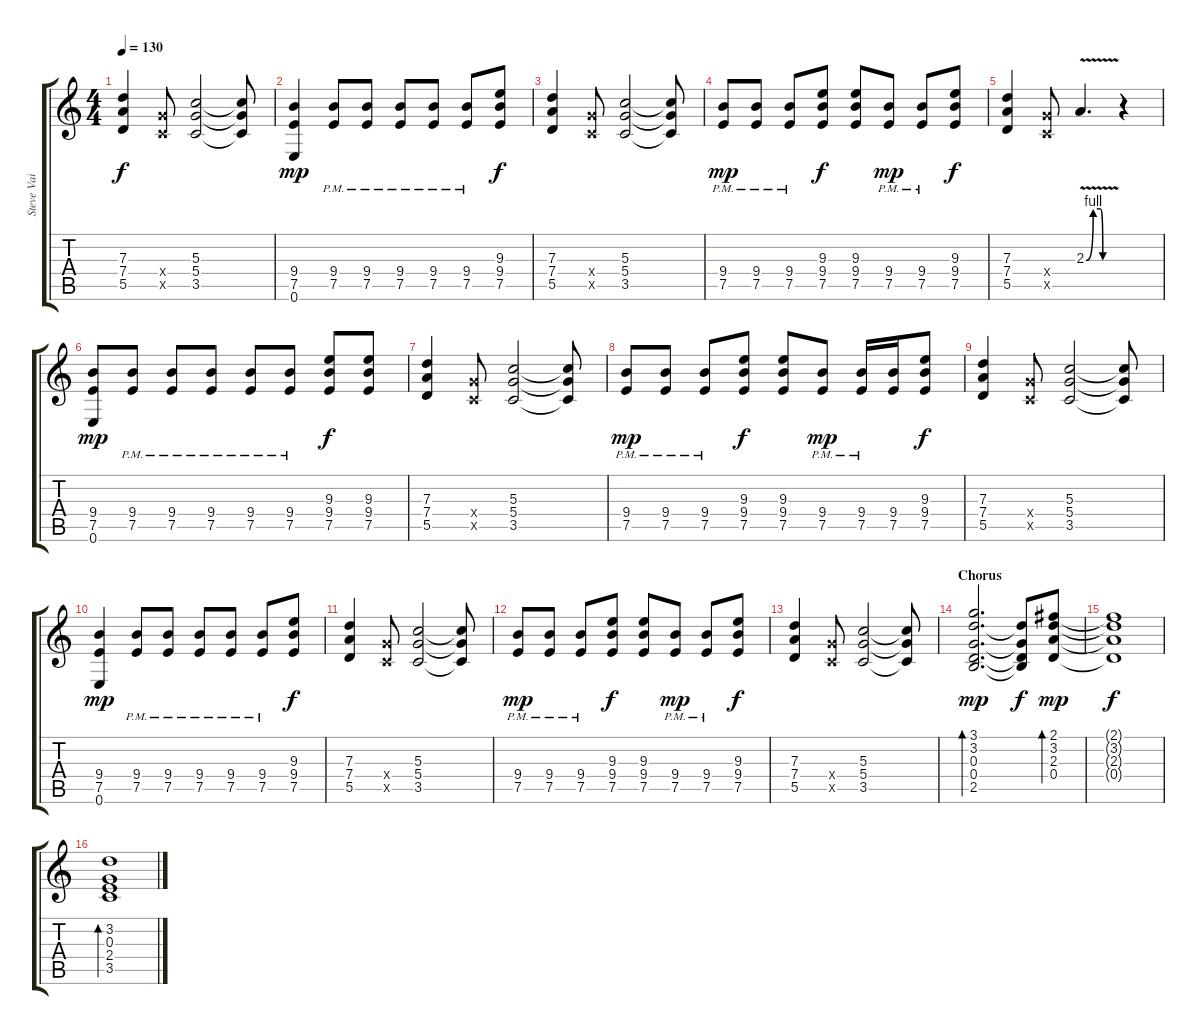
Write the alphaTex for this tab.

\track ("Steve Vai" "Steve Vai") {instrument distortionguitar}
\staff {score tabs}
\tuning (E4 B3 G3 D3 A2 E2) {hide}
\ts (4 4)
\tempo 130
\clef g2
\ks c
(7.3 7.4 5.5).4{dy f} (5.4{x} 3.5{x}).8 (5.3 5.4 3.5).2 (5.3{t} 5.4{t} 3.5{t}).8 |
(9.4 7.5 0.6).4{dy mp} (9.4{pm} 7.5{pm}).8 (9.4{pm} 7.5{pm}).8 (9.4{pm} 7.5{pm}).8 (9.4{pm} 7.5{pm}).8 (9.4{pm} 7.5{pm}).8 (9.3 9.4 7.5).8{dy f} |
(7.3 7.4 5.5).4 (5.4{x} 3.5{x}).8 (5.3 5.4 3.5).2 (5.3{t} 5.4{t} 3.5{t}).8 |
(9.4{pm} 7.5{pm}).8{dy mp} (9.4{pm} 7.5{pm}).8 (9.4{pm} 7.5{pm}).8 (9.3 9.4 7.5).8{dy f} (9.3 9.4 7.5).8 (9.4{pm} 7.5{pm}).8{dy mp} (9.4{pm} 7.5{pm}).8 (9.3 9.4 7.5).8{dy f} |
(7.3 7.4 5.5).4 (5.4{x} 3.5{x}).8 2.3{be (custom 0 0 15 4 30 4 35 0 45 0 60 0) v}.4{d} r.4 |
(9.4 7.5 0.6).8{dy mp} (9.4{pm} 7.5{pm}).8 (9.4{pm} 7.5{pm}).8 (9.4{pm} 7.5{pm}).8 (9.4{pm} 7.5{pm}).8 (9.4{pm} 7.5{pm}).8 (9.3 9.4 7.5).8{dy f} (9.3 9.4 7.5).8 |
(7.3 7.4 5.5).4 (5.4{x} 3.5{x}).8 (5.3 5.4 3.5).2 (5.3{t} 5.4{t} 3.5{t}).8 |
(9.4{pm} 7.5{pm}).8{dy mp} (9.4{pm} 7.5{pm}).8 (9.4{pm} 7.5{pm}).8 (9.3 9.4 7.5).8{dy f} (9.3 9.4 7.5).8 (9.4{pm} 7.5{pm}).8{dy mp} (9.4{pm} 7.5{pm}).16 (9.4 7.5).16 (9.3 9.4 7.5).8{dy f} |
(7.3 7.4 5.5).4 (5.4{x} 3.5{x}).8 (5.3 5.4 3.5).2 (5.3{t} 5.4{t} 3.5{t}).8 |
(9.4 7.5 0.6).4{dy mp} (9.4{pm} 7.5{pm}).8 (9.4{pm} 7.5{pm}).8 (9.4{pm} 7.5{pm}).8 (9.4{pm} 7.5{pm}).8 (9.4{pm} 7.5{pm}).8 (9.3 9.4 7.5).8{dy f} |
(7.3 7.4 5.5).4 (5.4{x} 3.5{x}).8 (5.3 5.4 3.5).2 (5.3{t} 5.4{t} 3.5{t}).8 |
(9.4{pm} 7.5{pm}).8{dy mp} (9.4{pm} 7.5{pm}).8 (9.4{pm} 7.5{pm}).8 (9.3 9.4 7.5).8{dy f} (9.3 9.4 7.5).8 (9.4{pm} 7.5{pm}).8{dy mp} (9.4{pm} 7.5{pm}).8 (9.3 9.4 7.5).8{dy f} |
(7.3 7.4 5.5).4 (5.4{x} 3.5{x}).8 (5.3 5.4 3.5).2 (5.3{t} 5.4{t} 3.5{t}).8 |
\section ("" "Chorus")
(3.1 3.2 0.3 0.4 2.5).2{d bd 30 dy mp volume 12} (3.2{t} 0.3{t} 0.4{t} 2.5{t}).8{dy f} (2.1 3.2 2.3 0.4).8{bd 60 dy mp} |
(2.1{t} 3.2{t} 2.3{t} 0.4{t}).1{dy f} |
(3.2 0.3 2.4 3.5).1{bd 30}
